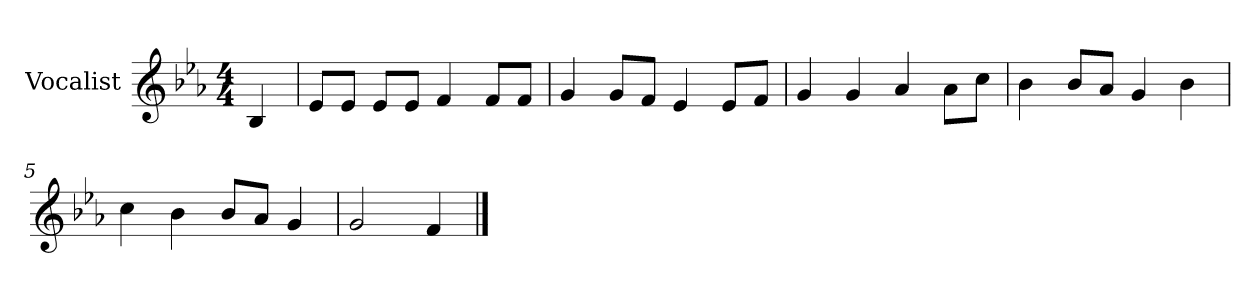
**kern
*part1
*staff1
*I"Vocalist
*k[b-e-a-]
*E-:
*M4/4
=
4B-
=1
8e-L
8e-J
8e-L
8e-J
4f
8fL
8fJ
=2
4g
8gL
8fJ
4e-
8e-L
8fJ
=3
4g
4g
4a-
8a-L
8ccJ
=4
4b-
8b-L
8a-J
4g
4b-
=5
4cc
4b-
8b-L
8a-J
4g
=6
2g
4f
==
*-
